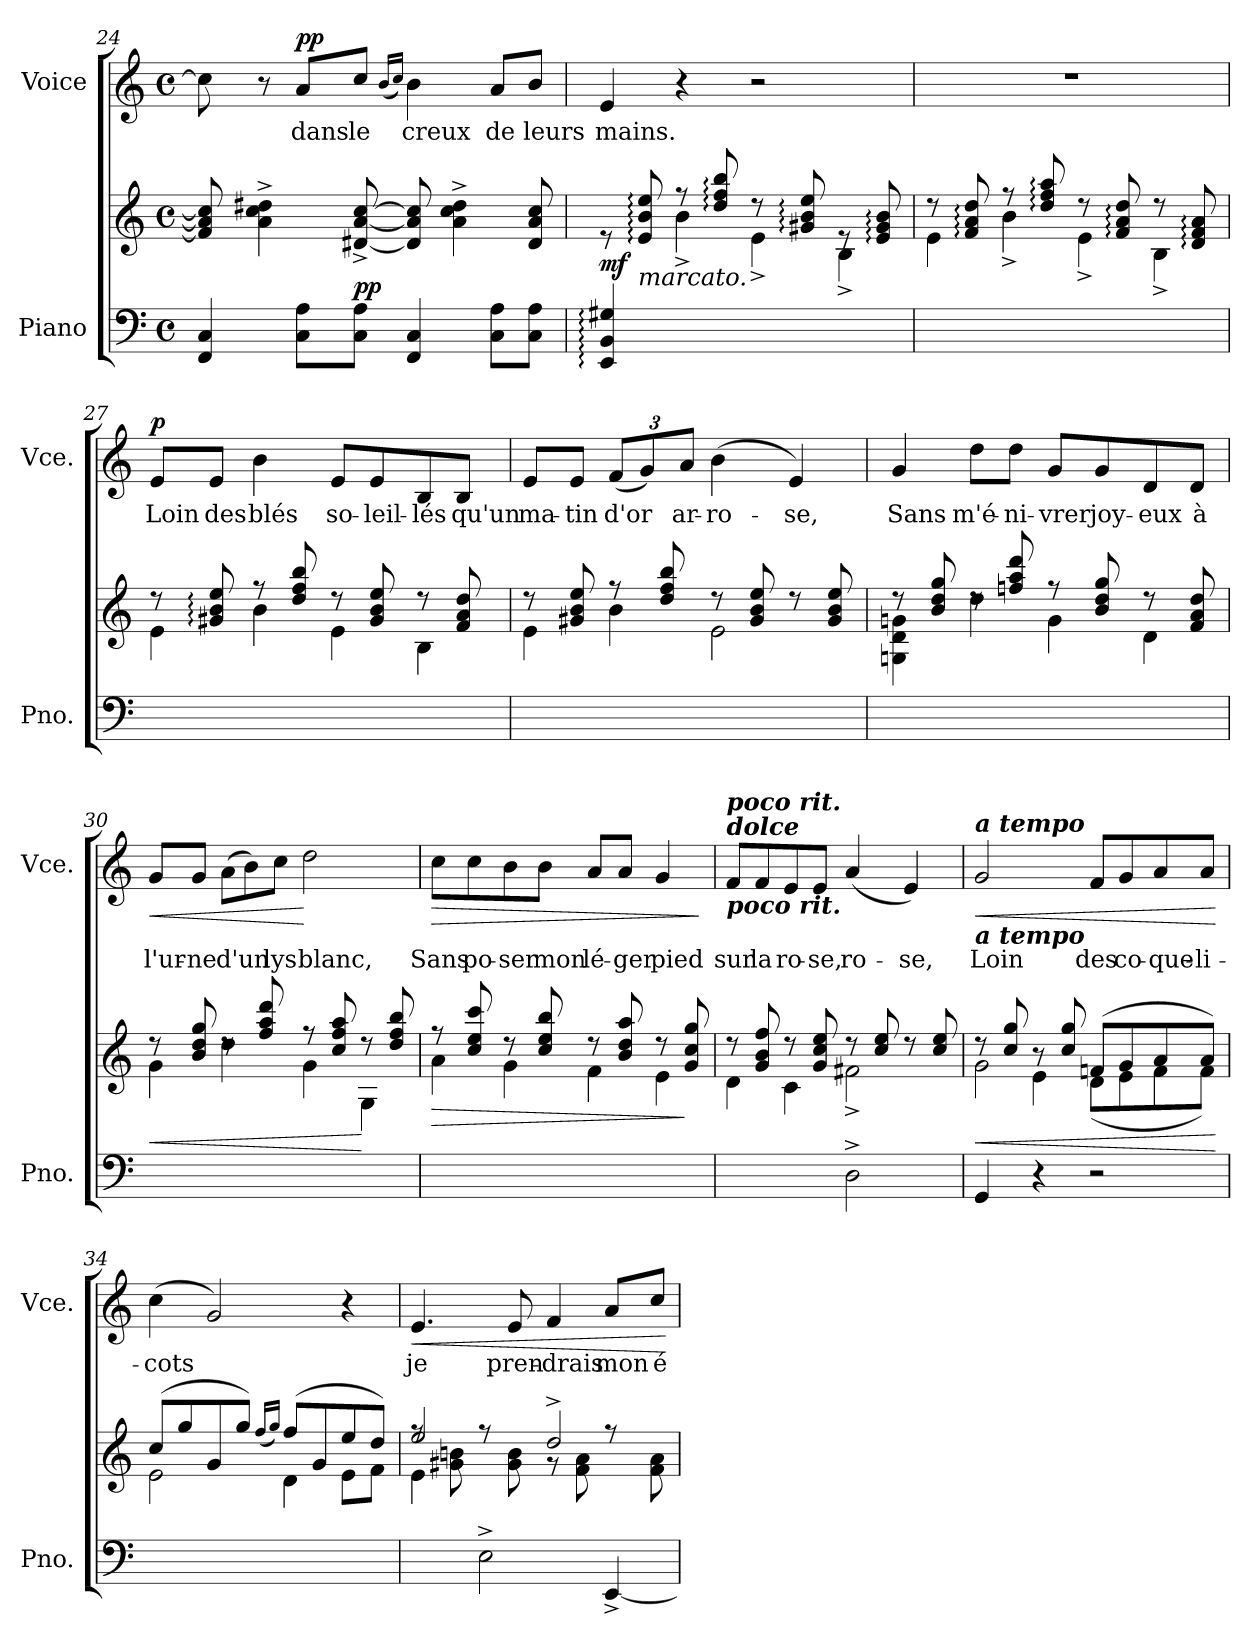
**kern	**kern	**dynam	**kern	**text	**dynam
*part2	*part2	*part2	*part1	*part1	*part1
*staff3	*staff2	*staff2/3	*staff1	*staff1	*staff1
*I"Piano	*	*	*I"Voice	*	*
*I'Pno.	*	*	*I'Vce.	*	*
*clefF4	*clefG2	*	*clefG2	*	*
*k[]	*k[]	*	*k[]	*	*
*M4/4	*M4/4	*	*M4/4	*	*
*met(c)	*met(c)	*	*met(c)	*	*
=24	=24	=24	=24	=24	=24
4FF/ 4C/	8f/] 8a/] 8cc/]	.	8cc\]	.	.
.	4a\^ 4cc\^ 4dd#X\^	.	8r	.	.
!	!	!	!	!LO:LY:b	!LO:DY:a
8C\ 8A\L	.	.	8a/L	dans	pp
!	!	!LO:DY:a=2	!	!LO:LY:b	!
8C\ 8A\J	[8d#X/^ [8a/^ [8cc/^	pp	8cc/J	le	.
.	.	.	(<16qb/LL	.	.
.	.	.	16qcc/JJ)	.	.
!	!	!	!	!LO:LY:b	!
4FF/ 4C/	8d#/] 8a/] 8cc/]	.	4b\	creux	.
.	4a\^ 4cc\^ 4dd#\^	.	.	.	.
!	!	!	!	!LO:LY:b	!
8C\ 8A\L	.	.	8a/L	de	.
!	!	!	!	!LO:LY:b	!
8C\ 8A\J	8d#/ 8a/ 8cc/	.	8b/J	leurs	.
=25	=25	=25	=25	=25	=25
*	*^	*	*	*	*
!	!	!	!LO:DY:b	!	!LO:LY:b	!
4EE/: 4BB/: 4G#X/:	8re	4ryy	mf	4e/	mains.	.
!	!LO:TX:b:i:t=marcato.	!	!	!	!	!
.	8e/: 8b/: 8ee/:	.	.	.	.	.
2.ryy	8r	4b^\	.	4r	.	.
.	8dd/: 8ff/: 8bb/:	.	.	.	.	.
.	8rdd	4e^\	.	2r	.	.
.	8g#X/: 8b/: 8ee/:	.	.	.	.	.
.	8re	4B^\	.	.	.	.
.	8e/: 8g#/: 8b/:	.	.	.	.	.
!!LO:PB:g=z
=26	=26	=26	=26	=26	=26	=26
1ryy	8r	4e\	.	1r	.	.
.	8f/: 8a/: 8dd/:	.	.	.	.	.
.	8r	4b^\	.	.	.	.
.	8dd/: 8ff/: 8aa/:	.	.	.	.	.
.	8r	4e^\	.	.	.	.
.	8f/: 8a/: 8dd/:	.	.	.	.	.
.	8r	4B^\	.	.	.	.
.	8d/: 8f/: 8a/:	.	.	.	.	.
=27	=27	=27	=27	=27	=27	=27
!	!	!	!	!	!LO:LY:b	!LO:DY:a
1ryy	8r	4e\	.	8e/L	Loin	p
!	!	!	!	!	!LO:LY:b	!
.	8g#X/: 8b/: 8ee/:	.	.	8e/J	des	.
!	!	!	!	!	!LO:LY:b	!
.	8r	4b\	.	4b\	blés	.
.	8dd/ 8ff/ 8bb/	.	.	.	.	.
!	!	!	!	!	!LO:LY:b	!
.	8r	4e\	.	8e/L	so-	.
!	!	!	!	!	!LO:LY:b	!
.	8g#/ 8b/ 8ee/	.	.	8e/	-leil-	.
!	!	!	!	!	!LO:LY:b	!
.	8r	4B\	.	8B/	-lés	.
!	!	!	!	!	!LO:LY:b	!
.	8f/ 8a/ 8dd/	.	.	8B/J	qu'un	.
=28	=28	=28	=28	=28	=28	=28
!	!	!	!	!	!LO:LY:b	!
1ryy	8r	4e\	.	8e/L	ma-	.
!	!	!	!	!	!LO:LY:b	!
.	8g#X/ 8b/ 8ee/	.	.	8e/J	-tin	.
*	*	*	*	*Xbrackettup	*	*
!	!	!	!	!	!LO:LY:b	!
.	8r	4b\	.	(<12f/L	d'or	.
.	.	.	.	12g/)	.	.
.	8dd/ 8ff/ 8bb/	.	.	.	.	.
!	!	!	!	!	!LO:LY:b	!
.	.	.	.	12a/J	ar-	.
!	!	!	!	!	!LO:LY:b	!
.	8r	2e\	.	(>4b\	-ro-	.
.	8g#/ 8b/ 8ee/	.	.	.	.	.
!	!	!	!	!	!LO:LY:b	!
.	8r	.	.	4e/)	se,	.
.	8g#/ 8b/ 8ee/	.	.	.	.	.
!!LO:LB:g=z
=29	=29	=29	=29	=29	=29	=29
!	!	!	!LO:DY:a=2	!	!LO:LY:b	!
!	!	!	!LO:DY:n=1:a=2	!	!	!LO:DY:a
!	!	!	!	!	!	!LO:DY:n=1:a
1ryy	8r	4Gn\ 4d\ 4gn\	other-dynamics f	4g/	Sans	other-dynamics f
.	8b/ 8dd/ 8gg/	.	.	.	.	.
!	!	!	!	!	!LO:LY:b	!
.	8rdd	4dd\	.	8dd\L	m'é-	.
!	!	!	!	!	!LO:LY:b	!
.	8ffn/ 8aa/ 8ddd/	.	.	8dd\J	-ni-	.
!	!	!	!	!	!LO:LY:b	!
.	8r	4g\	.	8g/L	-vrer	.
!	!	!	!	!	!LO:LY:b	!
.	8b/ 8dd/ 8gg/	.	.	8g/	joy-	.
!	!	!	!	!	!LO:LY:b	!
.	8r	4d\	.	8d/	-eux	.
!	!	!	!	!	!LO:LY:b	!
.	8f/ 8a/ 8dd/	.	.	8d/J	à	.
=30	=30	=30	=30	=30	=30	=30
!	!	!	!LO:HP:b	!	!LO:LY:b	!LO:HP:b
1ryy	8r	4g\	<	8g/L	l'ur-	<
!	!	!	!	!	!LO:LY:b	!
.	8b/ 8dd/ 8gg/	.	.	8g/J	-ne	.
*	*	*	*	*Xtuplet	*	*
!	!	!	!	!	!LO:LY:b	!
.	8rdd	4dd\	.	(>12a\L	d'un	.
.	.	.	.	12b\)	.	.
.	8ff/ 8aa/ 8ddd/	.	.	.	.	.
!	!	!	!	!	!LO:LY:b	!
.	.	.	.	12cc\J	lys	.
!	!	!	!	!	!LO:LY:b	!
.	8r	4g\	.	2dd\	blanc,	[
.	8cc/ 8ff/ 8aa/	.	.	.	.	.
.	8r	4G\	[	.	.	.
.	8dd/ 8ff/ 8bb/	.	.	.	.	.
!!LO:LB:g=z
=31	=31	=31	=31	=31	=31	=31
!	!	!	!LO:HP:b	!	!LO:LY:b	!LO:HP:b
1ryy	8r	4a\	>	8cc\L	Sans	>
!	!	!	!	!	!LO:LY:b	!
.	8cc/ 8ee/ 8ccc/	.	.	8cc\	po-	.
!	!	!	!	!	!LO:LY:b	!
.	8rdd	4g\	.	8b\	-ser	.
!	!	!	!	!	!LO:LY:b	!
.	8cc/ 8ee/ 8bb/	.	.	8b\J	mon	.
!	!	!	!	!	!LO:LY:b	!
.	8r	4f\	.	8a/L	lé-	.
!	!	!	!	!	!LO:LY:b	!
.	8b/ 8dd/ 8aa/	.	.	8a/J	-ger	.
!	!	!	!	!	!LO:LY:b	!
.	8r	4e\	.	4g/	pied	.
.	8g/ 8cc/ 8gg/	.	]	.	.	.
*	*v	*v	*	*	*	*
.	.	.	.	.	]
=32	=32	=32	=32	=32	=32
*	*^	*	*	*	*
!	!	!	!	!LO:TX:a:Bi:t=dolce	!	!
!	!	!	!	!LO:TX:a:Bi:t=poco rit.	!	!
!	!	!	!	!LO:TX:b:Bi:t=poco rit.	!	!
!	!	!	!	!	!LO:LY:b	!
2ryy	8r	4d\	.	8f/L	sur	.
!	!	!	!	!	!LO:LY:b	!
.	8g/ 8b/ 8ff/	.	.	8f/	la	.
!	!	!	!	!	!LO:LY:b	!
.	8rdd	4c\	.	8e/	ro-	.
!	!	!	!	!	!LO:LY:b	!
.	8g/ 8cc/ 8ee/	.	.	8e/J	-se,	.
!	!	!	!	!	!LO:LY:b	!
2D^\	8r	2f#X^\	.	(<4a/	ro-	.
.	8cc/ 8ee/	.	.	.	.	.
!	!	!	!	!	!LO:LY:b	!
.	8r	.	.	4e/)	-se,	.
.	8cc/ 8ee/	.	.	.	.	.
*	*v	*v	*	*	*	*
=33	=33	=33	=33	=33	=33
!	!	!	!LO:TX:b:Bi:t=a tempo	!	!
!	!	!	!LO:TX:a:Bi:t=a tempo	!	!
!	!	!LO:HP:b	!	!LO:LY:b	!LO:HP:b
*	*^	*	*	*	*
*	*	*^	*	*	*	*
4GG/	8r	2g\	4ryy	<	2g/	Loin	<
.	8cc/ 8gg/	.	.	.	.	.	.
4r	8r	.	4e\	.	.	.	.
.	8cc/ 8gg/	.	.	.	.	.	.
!	!	!	!	!	!	!LO:LY:b	!
2r	(>8fn/L	(<8d\L	2ryy	.	8f/L	des	.
!	!	!	!	!	!	!LO:LY:b	!
.	8g/	8e\	.	.	8g/	co-	.
!	!	!	!	!	!	!LO:LY:b	!
.	8a/	8f\	.	.	8a/	-que-	.
!	!	!	!	!	!	!LO:LY:b	!
.	8a/J)	8f\J)	.	.	8a/J	-li-	.
*	*v	*v	*v	*	*	*	*
.	.	[	.	.	[
!!LO:LB:g=z
=34	=34	=34	=34	=34	=34
*	*^	*	*	*	*
!	!	!	!	!	!LO:LY:b	!
1ryy	(>8cc/L	2e\	.	(>4cc\	-cots	.
.	8gg/	.	.	.	.	.
.	8g/	.	.	2g/)	.	.
.	8gg/J)	.	.	.	.	.
.	(<16qff/LL	.	.	.	.	.
.	16qgg/JJ)	.	.	.	.	.
.	(>8ff/L	4d\	.	.	.	.
.	8g/	.	.	.	.	.
.	8ee/	8e\L	.	4r	.	.
.	8dd/J)	8f\J	.	.	.	.
=35	=35	=35	=35	=35	=35	=35
*	*	*^	*	*	*	*
!	!	!	!	!	!	!LO:LY:b	!LO:HP:b
4ryy	2ee/	8rff	4e\	.	4.e/	je	<
.	.	8g#X\ 8bn\	.	.	.	.	.
2E^\	.	8rff	2.ryy	.	.	.	.
!	!	!	!	!	!	!LO:LY:b	!
.	.	8g#\ 8b\	.	.	8e/	pren-	.
!	!	!	!	!	!	!LO:LY:b	!
.	2dd^/	8r	.	.	4f/	-drais	.
.	.	8f\ 8a\	.	.	.	.	.
!	!	!	!	!	!	!LO:LY:b	!
[4EE^/	.	8rff	.	.	8a/L	mon	.
!	!	!	!	!	!	!LO:LY:b	!
.	.	8f\ 8a\	.	.	8cc/J	é-	.
*	*v	*v	*v	*	*	*	*
.	.	.	.	.	[
=	=	=	=	=	=
*-	*-	*-	*-	*-	*-
